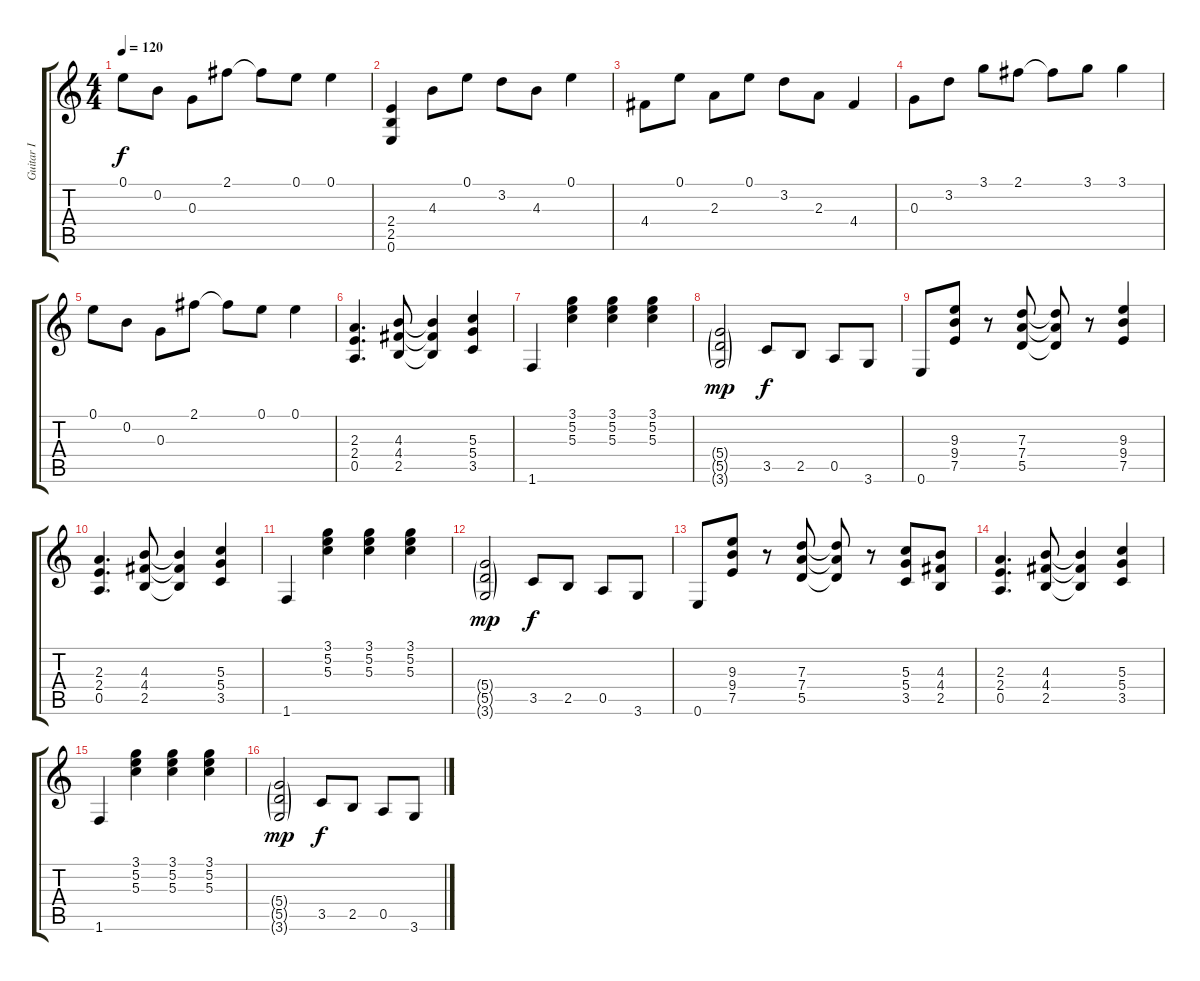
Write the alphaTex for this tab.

\track ("Guitar I" "Guitar I") {instrument overdrivenguitar}
\staff {score tabs}
\tuning (E4 B3 G3 D3 A2 E2) {hide}
\ts (4 4)
\tempo 120
\clef g2
\ks c
0.1.8{dy f} 0.2.8 0.3.8 2.1.8 2.1{t}.8 0.1.8 0.1.4 |
(2.4 2.5 0.6).4 4.3.8 0.1.8 3.2.8 4.3.8 0.1.4 |
4.4.8 0.1.8 2.3.8 0.1.8 3.2.8 2.3.8 4.4.4 |
0.3.8 3.2.8 3.1.8 2.1.8 2.1{t}.8 3.1.8 3.1.4 |
0.1.8 0.2.8 0.3.8 2.1.8 2.1{t}.8 0.1.8 0.1.4 |
(2.3 2.4 0.5).4{d} (4.3 4.4 2.5).8 (4.3{t} 4.4{t} 2.5{t}).4 (5.3 5.4 3.5).4 |
1.6.4 (3.1 5.2 5.3).4 (3.1 5.2 5.3).4 (3.1 5.2 5.3).4 |
(5.4{g} 5.5{g} 3.6{g}).2{dy mp} 3.5.8{dy f} 2.5.8 0.5.8 3.6.8 |
0.6.8 (9.3 9.4 7.5).8 r.8 (7.3 7.4 5.5).8 (7.3{t} 7.4{t} 5.5{t}).8 r.8 (9.3 9.4 7.5).4 |
(2.3 2.4 0.5).4{d} (4.3 4.4 2.5).8 (4.3{t} 4.4{t} 2.5{t}).4 (5.3 5.4 3.5).4 |
1.6.4 (3.1 5.2 5.3).4 (3.1 5.2 5.3).4 (3.1 5.2 5.3).4 |
(5.4{g} 5.5{g} 3.6{g}).2{dy mp} 3.5.8{dy f} 2.5.8 0.5.8 3.6.8 |
0.6.8 (9.3 9.4 7.5).8 r.8 (7.3 7.4 5.5).8 (7.3{t} 7.4{t} 5.5{t}).8 r.8 (5.3 5.4 3.5).8 (4.3 4.4 2.5).8 |
(2.3 2.4 0.5).4{d} (4.3 4.4 2.5).8 (4.3{t} 4.4{t} 2.5{t}).4 (5.3 5.4 3.5).4 |
1.6.4 (3.1 5.2 5.3).4 (3.1 5.2 5.3).4 (3.1 5.2 5.3).4 |
(5.4{g} 5.5{g} 3.6{g}).2{dy mp} 3.5.8{dy f} 2.5.8 0.5.8 3.6.8
